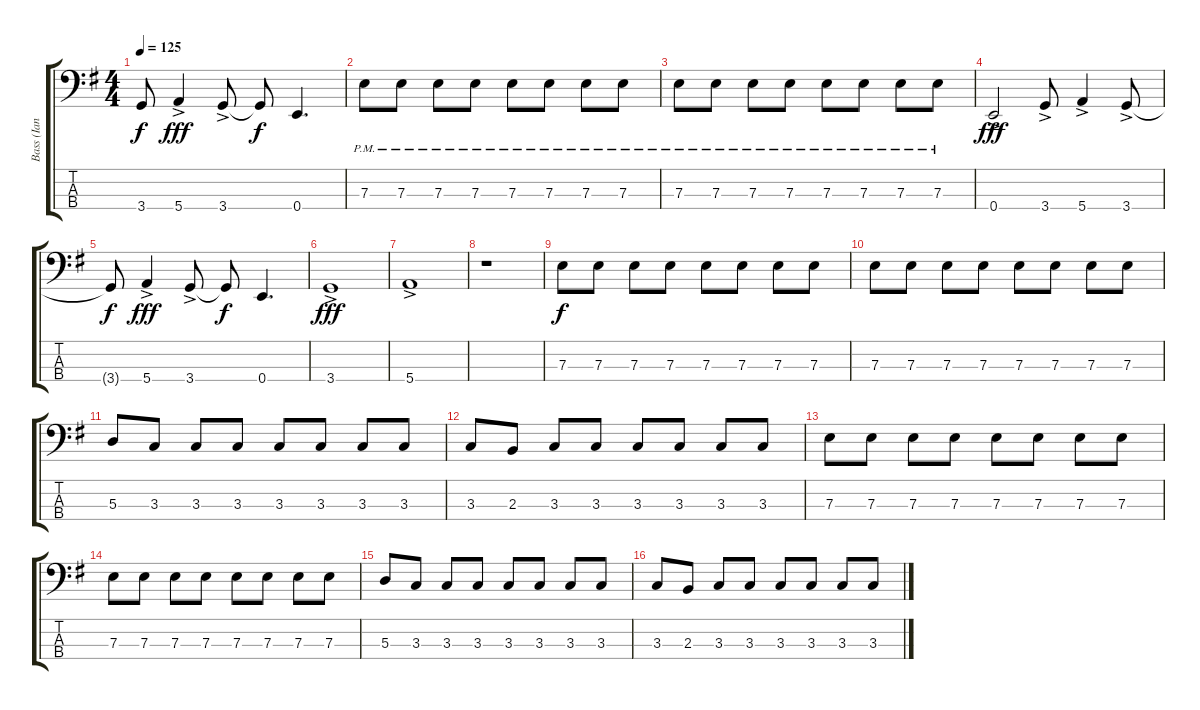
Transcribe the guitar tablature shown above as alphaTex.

\track ("Bass (Ian Hill)" "Bass (Ian ") {instrument electricbasspick}
\staff {score tabs}
\tuning (G2 D2 A1 E1) {hide}
\ts (4 4)
\tempo 125
\clef f4
\ks g
3.4{t}.8{dy f} 5.4{ac}.4{dy fff} 3.4{ac}.8 3.4{t}.8{dy f} 0.4.4{d} |
7.3{pm}.8 7.3{pm}.8 7.3{pm}.8 7.3{pm}.8 7.3{pm}.8 7.3{pm}.8 7.3{pm}.8 7.3{pm}.8 |
7.3{pm}.8 7.3{pm}.8 7.3{pm}.8 7.3{pm}.8 7.3{pm}.8 7.3{pm}.8 7.3{pm}.8 7.3{pm}.8 |
0.4{ac}.2{dy fff} 3.4{ac}.8 5.4{ac}.4 3.4{ac}.8 |
3.4{t}.8{dy f} 5.4{ac}.4{dy fff} 3.4{ac}.8 3.4{t}.8{dy f} 0.4.4{d} |
3.4{ac}.1{dy fff} |
5.4{ac}.1 |
r.1 |
7.3.8{dy f} 7.3.8 7.3.8 7.3.8 7.3.8 7.3.8 7.3.8 7.3.8 |
7.3.8 7.3.8 7.3.8 7.3.8 7.3.8 7.3.8 7.3.8 7.3.8 |
5.3.8 3.3.8 3.3.8 3.3.8 3.3.8 3.3.8 3.3.8 3.3.8 |
3.3.8 2.3.8 3.3.8 3.3.8 3.3.8 3.3.8 3.3.8 3.3.8 |
7.3.8 7.3.8 7.3.8 7.3.8 7.3.8 7.3.8 7.3.8 7.3.8 |
7.3.8 7.3.8 7.3.8 7.3.8 7.3.8 7.3.8 7.3.8 7.3.8 |
5.3.8 3.3.8 3.3.8 3.3.8 3.3.8 3.3.8 3.3.8 3.3.8 |
3.3.8 2.3.8 3.3.8 3.3.8 3.3.8 3.3.8 3.3.8 3.3.8
